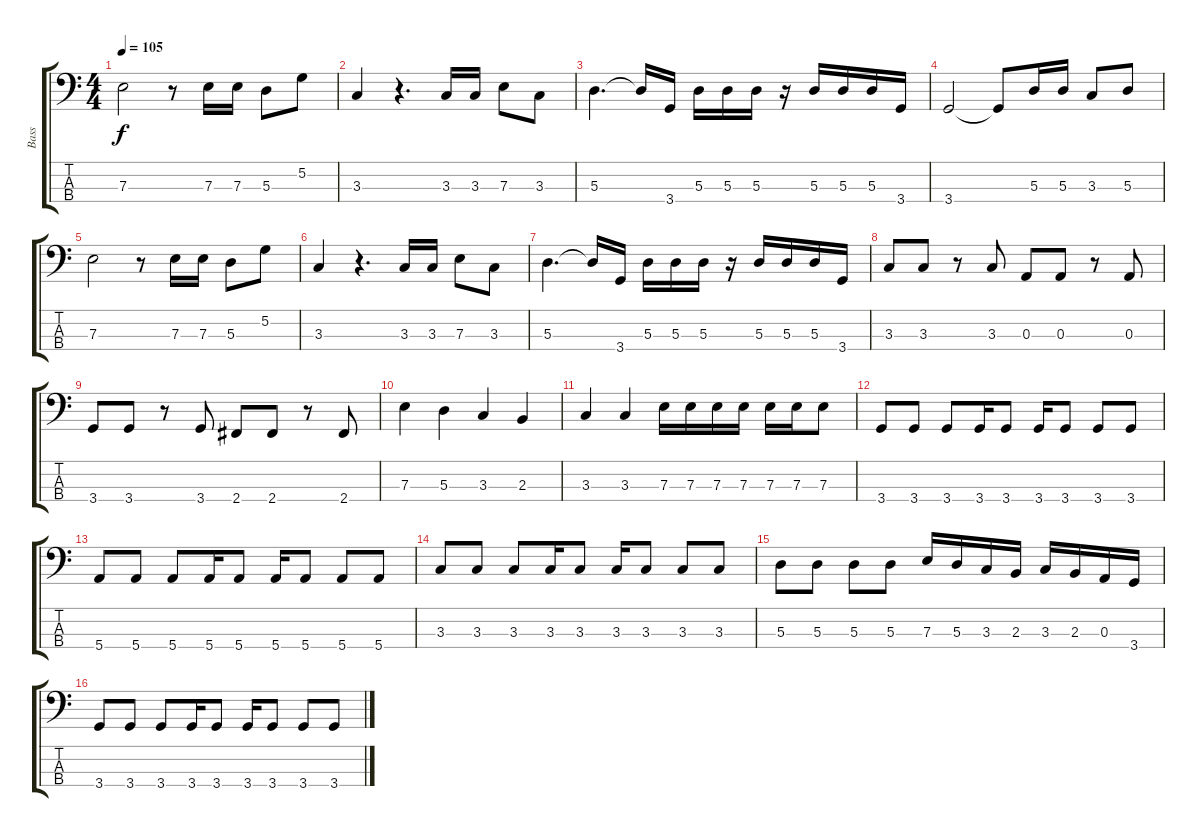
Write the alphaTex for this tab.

\track ("Bass" "Bass") {instrument electricbasspick}
\staff {score tabs}
\tuning (G2 D2 A1 E1) {hide}
\ts (4 4)
\tempo 105
\clef f4
\ks c
7.3.2{dy f} r.8 7.3.16 7.3.16 5.3.8 5.2.8 |
3.3.4 r.4{d} 3.3.16 3.3.16 7.3.8 3.3.8 |
5.3.4{d} 5.3{t}.16 3.4.16 5.3.16 5.3.16 5.3.16 r.16 5.3.16 5.3.16 5.3.16 3.4.16 |
3.4.2 3.4{t}.8 5.3.16 5.3.16 3.3.8 5.3.8 |
7.3.2 r.8 7.3.16 7.3.16 5.3.8 5.2.8 |
3.3.4 r.4{d} 3.3.16 3.3.16 7.3.8 3.3.8 |
5.3.4{d} 5.3{t}.16 3.4.16 5.3.16 5.3.16 5.3.16 r.16 5.3.16 5.3.16 5.3.16 3.4.16 |
3.3.8 3.3.8 r.8 3.3.8 0.3.8 0.3.8 r.8 0.3.8 |
3.4.8 3.4.8 r.8 3.4.8 2.4.8 2.4.8 r.8 2.4.8 |
7.3.4 5.3.4 3.3.4 2.3.4 |
3.3.4 3.3.4 7.3.16 7.3.16 7.3.16 7.3.16 7.3.16 7.3.16 7.3.8 |
3.4.8 3.4.8 3.4.8 3.4.16 3.4.8 3.4.16 3.4.8 3.4.8 3.4.8 |
5.4.8 5.4.8 5.4.8 5.4.16 5.4.8 5.4.16 5.4.8 5.4.8 5.4.8 |
3.3.8 3.3.8 3.3.8 3.3.16 3.3.8 3.3.16 3.3.8 3.3.8 3.3.8 |
5.3.8 5.3.8 5.3.8 5.3.8 7.3.16 5.3.16 3.3.16 2.3.16 3.3.16 2.3.16 0.3.16 3.4.16 |
3.4.8 3.4.8 3.4.8 3.4.16 3.4.8 3.4.16 3.4.8 3.4.8 3.4.8
